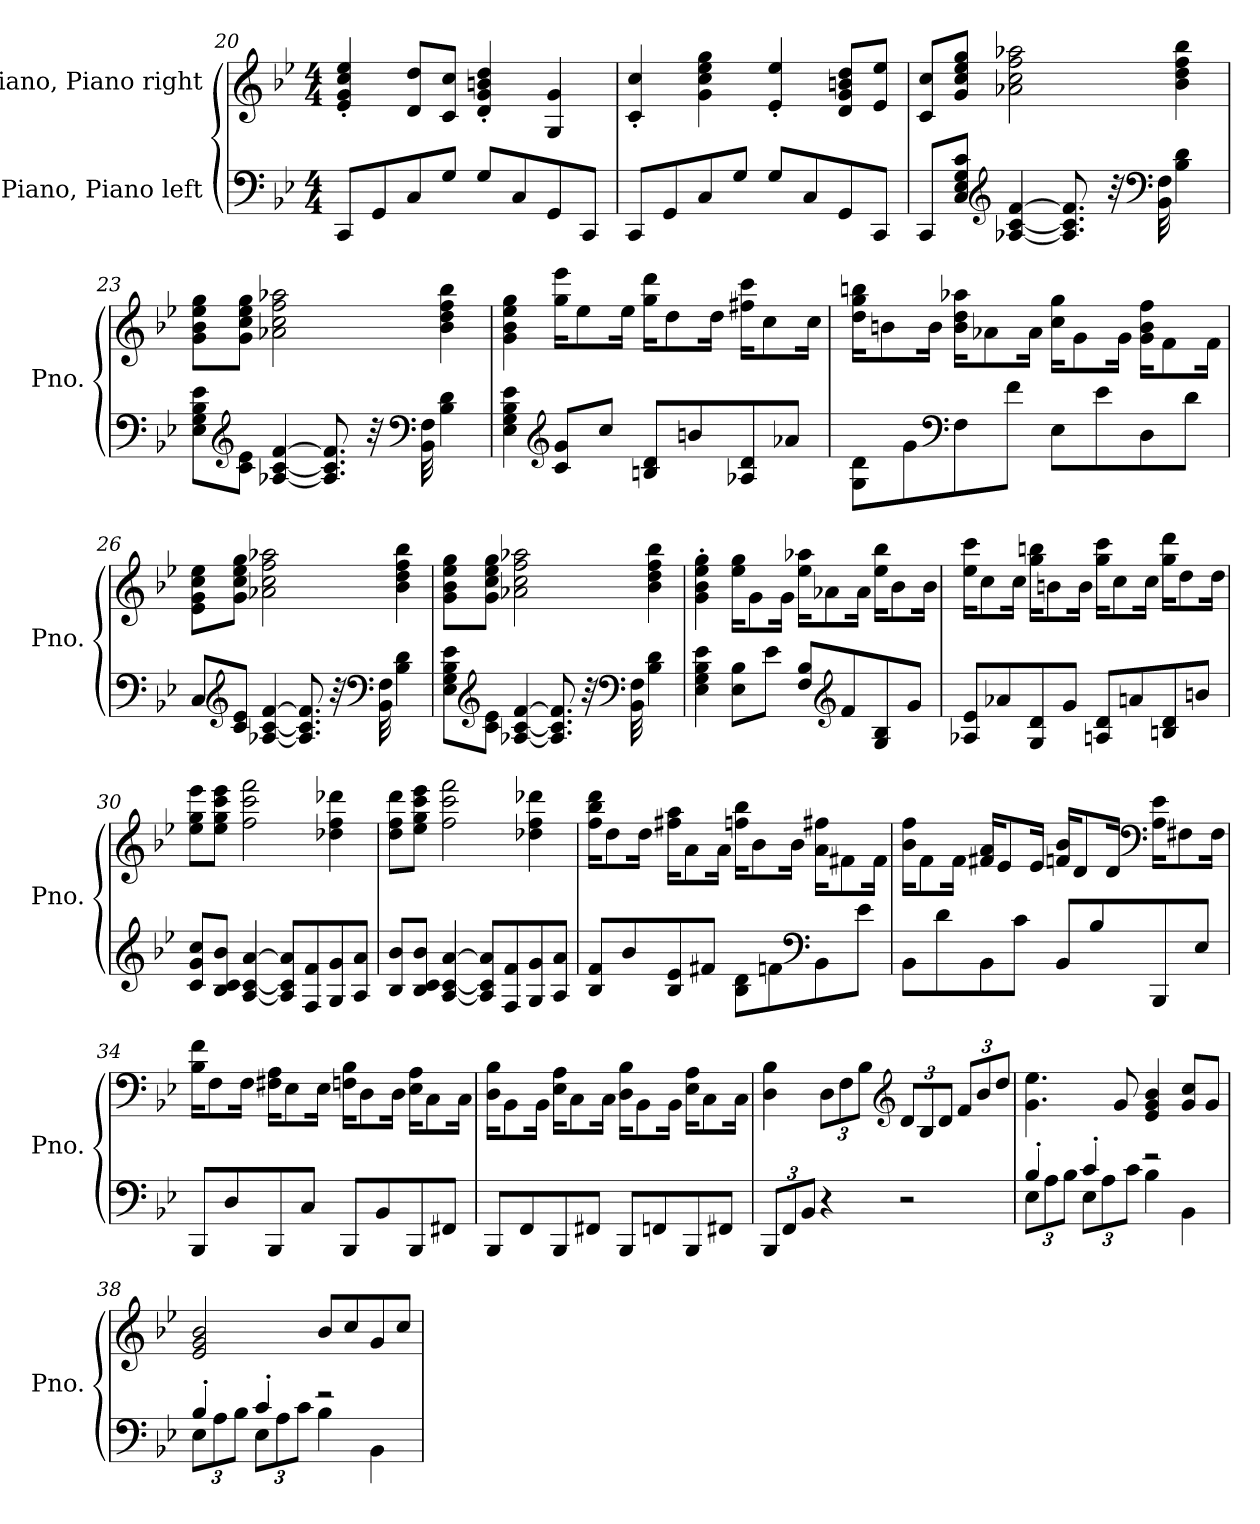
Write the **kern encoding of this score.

**kern	**kern
*part2	*part1
*staff2	*staff1
*I"Piano, Piano left	*I"Piano, Piano right
*I'Pno.	*I'Pno.
*clefF4	*clefG2
*k[b-e-]	*k[b-e-]
*M4/4	*M4/4
=20	=20
8CC/L	4e-/' 4g/' 4cc/' 4ee-/'
8GG/	.
8C/	8d/ 8dd/L
8G/J	8c/ 8cc/J
8G/L	4d/' 4g/' 4bn/' 4dd/'
8C/	.
8GG/	4G/ 4g/
8CC/J	.
=21	=21
8CC/L	4c/' 4cc/'
8GG/	.
8C/	4g\ 4cc\ 4ee-\ 4gg\
8G/J	.
8G/L	4e-/' 4ee-/'
8C/	.
8GG/	8d/ 8g/ 8bn/ 8dd/L
8CC/J	8e-/ 8ee-/J
!!LO:LB:g=z
=22	=22
8CC/L	8c/ 8cc/L
8C/ 8E-/ 8G/ 8c/J	8g/ 8cc/ 8ee-/ 8gg/J
*clefG2	*
[4A-X/ [4c/ [4f/	2a-X\ 2cc\ 2ff\ 2aa-X\
8.A-/] 8.c/] 8.f/]	.
32r	.
*clefF4	*
32BB-\ 32F\	.
4B-\ 4d\	4b-\ 4dd\ 4ff\ 4bb-\
=23	=23
8E-\ 8G\ 8B-\ 8e-\L	8g\ 8b-\ 8ee-\ 8gg\L
*clefG2	*
8c\ 8e-\J	8g\ 8cc\ 8ee-\ 8gg\J
[4A-X/ [4c/ [4f/	2a-X\ 2cc\ 2ff\ 2aa-X\
8.A-/] 8.c/] 8.f/]	.
32r	.
*clefF4	*
32BB-\ 32F\	.
4B-\ 4d\	4b-\ 4dd\ 4ff\ 4bb-\
=24	=24
4E-\ 4G\ 4B-\ 4e-\	4g\ 4b-\ 4ee-\ 4gg\
*clefG2	*
8c/ 8g/L	16gg\ 16eee-\KL
.	8ee-\
8cc/J	.
.	16ee-\Jk
8Bn/ 8d/L	16gg\ 16ddd\KL
.	8dd\
8bn/	.
.	16dd\Jk
8A-X/ 8d/	16ff#X\ 16ccc\KL
.	8cc\
8a-X/J	.
.	16cc\Jk
!!LO:LB:g=z
=25	=25
8G\ 8d\L	16dd\ 16gg\ 16bbn\KL
.	8bn\
8g\	.
.	16b\Jk
*clefF4	*
8F\	16b\ 16dd\ 16aa-X\KL
.	8a-X\
8f\J	.
.	16a-\Jk
8E-\L	16cc\ 16gg\KL
.	8g\
8e-\	.
.	16g\Jk
8D\	16g\ 16b\ 16ff\KL
.	8f\
8d\J	.
.	16f\Jk
=26	=26
8C/L	8e-\ 8g\ 8cc\ 8ee-\L
*clefG2	*
8c/ 8e-/J	8g\ 8cc\ 8ee-\ 8gg\J
[4A-X/ [4c/ [4f/	2a-X\ 2cc\ 2ff\ 2aa-X\
8.A-/] 8.c/] 8.f/]	.
32r	.
*clefF4	*
32BB-\ 32F\	.
4B-\ 4d\	4b-\ 4dd\ 4ff\ 4bb-\
=27	=27
8E-\ 8G\ 8B-\ 8e-\L	8g\ 8b-\ 8ee-\ 8gg\L
*clefG2	*
8c\ 8e-\J	8g\ 8cc\ 8ee-\ 8gg\J
[4A-X/ [4c/ [4f/	2a-X\ 2cc\ 2ff\ 2aa-X\
8.A-/] 8.c/] 8.f/]	.
32r	.
*clefF4	*
32BB-\ 32F\	.
4B-\ 4d\	4b-\ 4dd\ 4ff\ 4bb-\
!!LO:PB:g=z
=28	=28
4E-\ 4G\ 4B-\ 4e-\	4g\' 4b-\' 4ee-\' 4gg\'
8E-\ 8B-\L	16ee-\ 16gg\KL
.	8g\
8e-\J	.
.	16g\Jk
8F/ 8B-/L	16ee-\ 16aa-X\KL
.	8a-X\
*clefG2	*
8f/	.
.	16a-\Jk
8G/ 8B-/	16ee-\ 16bb-\KL
.	8b-\
8g/J	.
.	16b-\Jk
=29	=29
8A-X/ 8e-/L	16ee-\ 16ccc\KL
.	8cc\
8a-X/	.
.	16cc\Jk
8G/ 8d/	16gg\ 16bbn\KL
.	8bn\
8g/J	.
.	16b\Jk
8An/ 8d/L	16gg\ 16ccc\KL
.	8cc\
8an/	.
.	16cc\Jk
8Bn/ 8d/	16gg\ 16ddd\KL
.	8dd\
8bn/J	.
.	16dd\Jk
=30	=30
8c/ 8g/ 8cc/L	8ee-\ 8gg\ 8eee-\L
8B-/ 8c/ 8b-/J	8ee-\ 8gg\ 8ccc\ 8eee-\J
[4A/ [4c/ [4a/	2ff\ 2ccc\ 2fff\
8A/] 8c/] 8a/]L	.
8F/ 8f/	.
8G/ 8g/	4dd-X\ 4ff\ 4ddd-X\
8A/ 8a/J	.
!!LO:LB:g=z
=31	=31
8B-/ 8b-/L	8dd\ 8ff\ 8ddd\L
8B-/ 8c/ 8b-/J	8ee-\ 8gg\ 8ccc\ 8eee-\J
[4A/ [4c/ [4a/	2ff\ 2ccc\ 2fff\
8A/] 8c/] 8a/]L	.
8F/ 8f/	.
8G/ 8g/	4dd-X\ 4ff\ 4ddd-X\
8A/ 8a/J	.
=32	=32
8B-/ 8f/L	16ff\ 16bb-\ 16ddd\KL
.	8dd\
8b-/	.
.	16dd\Jk
8B-/ 8e-/	16ff#X\ 16aa\KL
.	8a\
8f#X/J	.
.	16a\Jk
8B-\ 8d\L	16ffn\ 16bb-\KL
.	8b-\
8fn\	.
.	16b-\Jk
*clefF4	*
8BB-\	16a\ 16ff#X\KL
.	8f#X\
8e-\J	.
.	16f#\Jk
=33	=33
8BB-\L	16b-\ 16ff\KL
.	8f\
8d\	.
.	16f\Jk
8BB-\	16f#X/ 16a/KL
.	8e-/
8c\J	.
.	16e-/Jk
8BB-/L	16fn/ 16b-/KL
.	8d/
8B-/	.
.	16d/Jk
*	*clefF4
8BBB-/	16A\ 16e-\KL
.	8F#X\
8E-/J	.
.	16F#\Jk
!!LO:LB:g=z
=34	=34
8BBB-/L	16B-\ 16f\KL
.	8F\
8D/	.
.	16F\Jk
8BBB-/	16F#X\ 16A\KL
.	8E-\
8C/J	.
.	16E-\Jk
8BBB-/L	16Fn\ 16B-\KL
.	8D\
8BB-/	.
.	16D\Jk
8BBB-/	16E-\ 16A\KL
.	8C\
8FF#X/J	.
.	16C\Jk
=35	=35
8BBB-/L	16D\ 16B-\KL
.	8BB-\
8FF/	.
.	16BB-\Jk
8BBB-/	16E-\ 16A\KL
.	8C\
8FF#X/J	.
.	16C\Jk
8BBB-/L	16D\ 16B-\KL
.	8BB-\
8FFn/	.
.	16BB-\Jk
8BBB-/	16E-\ 16A\KL
.	8C\
8FF#X/J	.
.	16C\Jk
=36	=36
*Xbrackettup	*
12BBB-/L	4D\ 4B-\
12FF/	.
12BB-/J	.
*	*Xbrackettup
4r	12D\L
.	12F\
.	12B-\J
*	*clefG2
2r	12d/L
.	12B-/
.	12d/J
.	12f/L
.	12b-/
.	12dd/J
!!LO:LB:g=z
=37	=37
*^	*
4B-'/	12E-\L	4.g\ 4.ee-\
.	12A\	.
.	12B-\J	.
4c'/	12E-\L	.
.	12A\	.
.	.	8g/
.	12c\J	.
2r	4B-\	4e-/ 4g/ 4b-/
.	4BB-\	8g/ 8cc/L
.	.	8g/J
=38	=38	=38
4B-'/	12E-\L	2e-/ 2g/ 2b-/
.	12A\	.
.	12B-\J	.
4c'/	12E-\L	.
.	12A\	.
.	12c\J	.
2r	4B-\	8b-/L
.	.	8cc/
.	4BB-\	8g/
.	.	8cc/J
*v	*v	*
=	=
*-	*-
